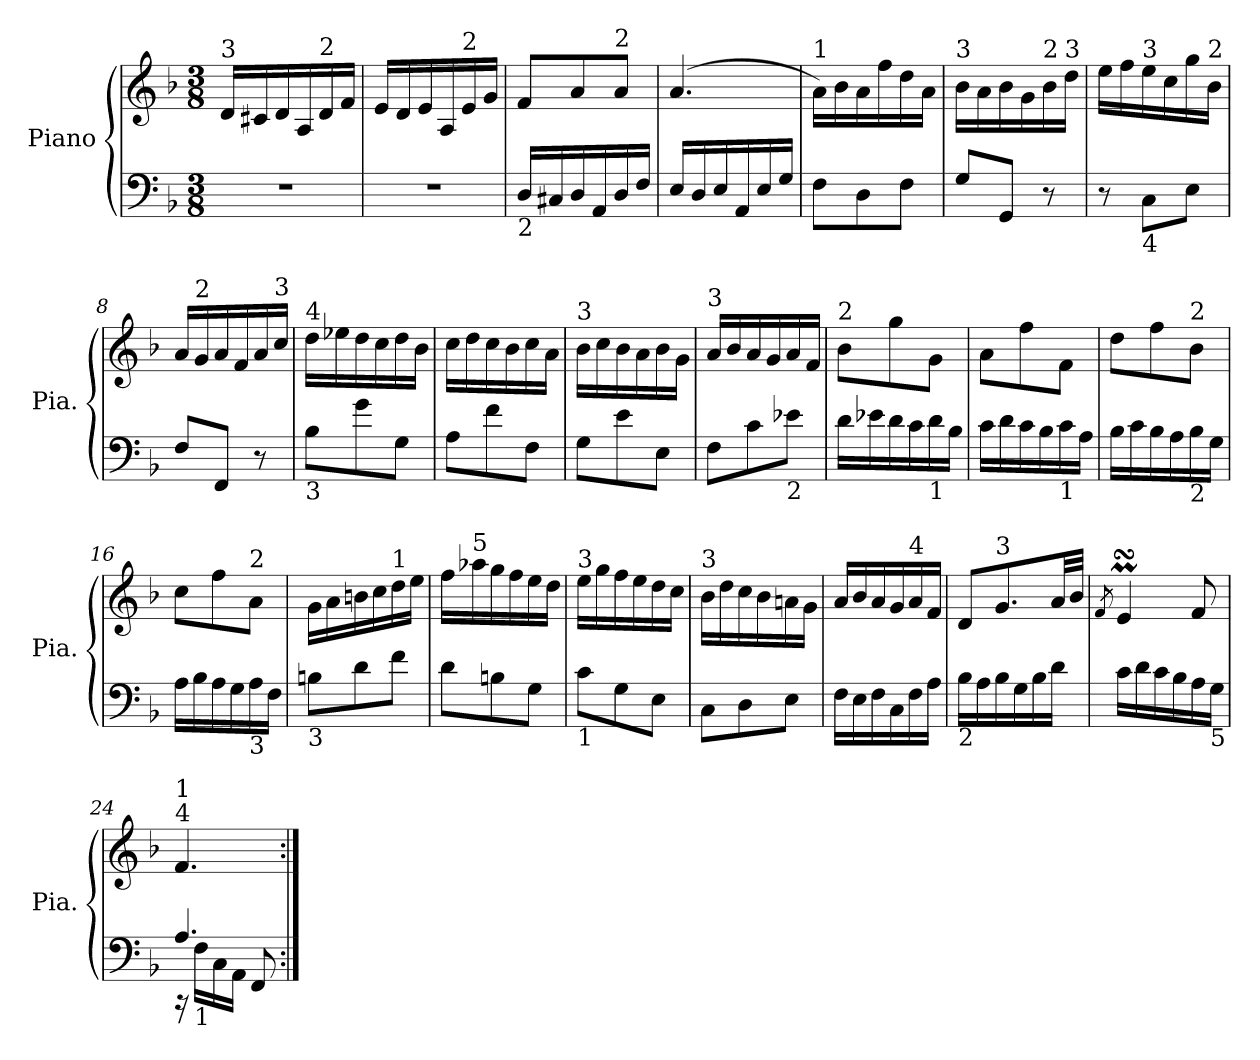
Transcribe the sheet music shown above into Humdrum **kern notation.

**kern	**kern
*part1	*part1
*staff2	*staff1
*I"Piano	*
*I'Pia.	*
*clefF4	*clefG2
*k[b-]	*k[b-]
*M3/8	*M3/8
=1	=1
!	!LO:TX:a:t=3
4.r	16d/LL
.	16c#X/
.	16d/
.	16A/
!	!LO:TX:a:t=2
.	16d/
.	16f/JJ
=2	=2
4.r	16e/LL
.	16d/
.	16e/
.	16A/
!	!LO:TX:a:t=2
.	16e/
.	16g/JJ
=3	=3
!LO:TX:b:t=2	!
16D/LL	8f/L
16C#X/	.
16D/	8a/
16AA/	.
!	!LO:TX:a:t=2
16D/	8a/J
16F/JJ	.
=4	=4
16E/LL	(4.a/
16D/	.
16E/	.
16AA/	.
16E/	.
16G/JJ	.
=5	=5
!	!LO:TX:a:t=1
8F\L	16a\LL)
.	16b-\
8D\	16a\
.	16ff\
8F\J	16dd\
.	16a\JJ
=6	=6
!	!LO:TX:a:t=3
8G/L	16b-\LL
.	16a\
8GG/J	16b-\
.	16g\
!	!LO:TX:a:t=2
8r	16b-\
!	!LO:TX:a:t=3
.	16dd\JJ
!!LO:LB:g=z
=7	=7
8r	16ee\LL
.	16ff\
!	!LO:TX:a:t=3
!LO:TX:b:t=4	!
8C\L	16ee\
.	16cc\
8E\J	16gg\
!	!LO:TX:a:t=2
.	16b-\JJ
=8	=8
8F/L	16a/LL
!	!LO:TX:a:t=2
.	16g/
8FF/J	16a/
.	16f/
8r	16a/
!	!LO:TX:a:t=3
.	16cc/JJ
=9	=9
!	!LO:TX:a:t=4
!LO:TX:b:t=3	!
8B-\L	16dd\LL
.	16ee-X\
8g\	16dd\
.	16cc\
8G\J	16dd\
.	16b-\JJ
=10	=10
8A\L	16cc\LL
.	16dd\
8f\	16cc\
.	16b-\
8F\J	16cc\
.	16a\JJ
=11	=11
!	!LO:TX:a:t=3
8G\L	16b-\LL
.	16cc\
8e\	16b-\
.	16a\
8E\J	16b-\
.	16g\JJ
=12	=12
!	!LO:TX:a:t=3
8F\L	16a/LL
.	16b-/
8c\	16a/
.	16g/
!LO:TX:b:t=2	!
8e-X\J	16a/
.	16f/JJ
!!LO:LB:g=z
=13	=13
!	!LO:TX:a:t=2
16d\LL	8b-\L
16e-X\	.
16d\	8gg\
16c\	.
!LO:TX:b:t=1	!
16d\	8g\J
16B-\JJ	.
=14	=14
16c\LL	8a\L
16d\	.
16c\	8ff\
16B-\	.
!LO:TX:b:t=1	!
16c\	8f\J
16A\JJ	.
=15	=15
16B-\LL	8dd\L
16c\	.
16B-\	8ff\
16A\	.
!	!LO:TX:a:t=2
!LO:TX:b:t=2	!
16B-\	8b-\J
16G\JJ	.
=16	=16
16A\LL	8cc\L
16B-\	.
16A\	8ff\
16G\	.
!	!LO:TX:a:t=2
!LO:TX:b:t=3	!
16A\	8a\J
16F\JJ	.
=17	=17
!LO:TX:b:t=3	!
8Bn\L	16g\LL
.	16a\
8d\	16bn\
.	16cc\
!	!LO:TX:a:t=1
8f\J	16dd\
.	16ee\JJ
=18	=18
8d\L	16ff\LL
!	!LO:TX:a:t=5
.	16aa-X\
8Bn\	16gg\
.	16ff\
8G\J	16ee\
.	16dd\JJ
!!LO:LB:g=z
=19	=19
!	!LO:TX:a:t=3
!LO:TX:b:t=1	!
8c\L	16ee\LL
.	16gg\
8G\	16ff\
.	16ee\
8E\J	16dd\
.	16cc\JJ
=20	=20
!	!LO:TX:a:t=3
8C\L	16b-\LL
.	16dd\
8D\	16cc\
.	16b-\
8E\J	16an\
.	16g\JJ
=21	=21
16F\LL	16a/LL
16E\	16b-/
16F\	16a/
16C\	16g/
!	!LO:TX:a:t=4
16F\	16a/
16A\JJ	16f/JJ
=22	=22
!LO:TX:b:t=2	!
16B-\LL	8d/L
16A\	.
!	!LO:TX:a:t=3
16B-\	8.g/
16G\	.
16B-\	.
16d\JJ	32a/LL
.	32b-/JJJ
=23	=23
.	8qf/
16c\LL	4emsSsS/
16d\	.
16c\	.
16B-\	.
16A\	8f/
!LO:TX:b:t=5	!
16G\JJ	.
=24	=24
*^	*
!	!	!LO:TX:a:t=4
!	!	!LO:TX:a:t=1
16rCC	4.A/	4.f/
!LO:TX:b:t=1	!	!
16F\LL	.	.
16C\	.	.
16AA\JJ	.	.
8FF/	.	.
*v	*v	*
=:|!	=:|!
*-	*-
